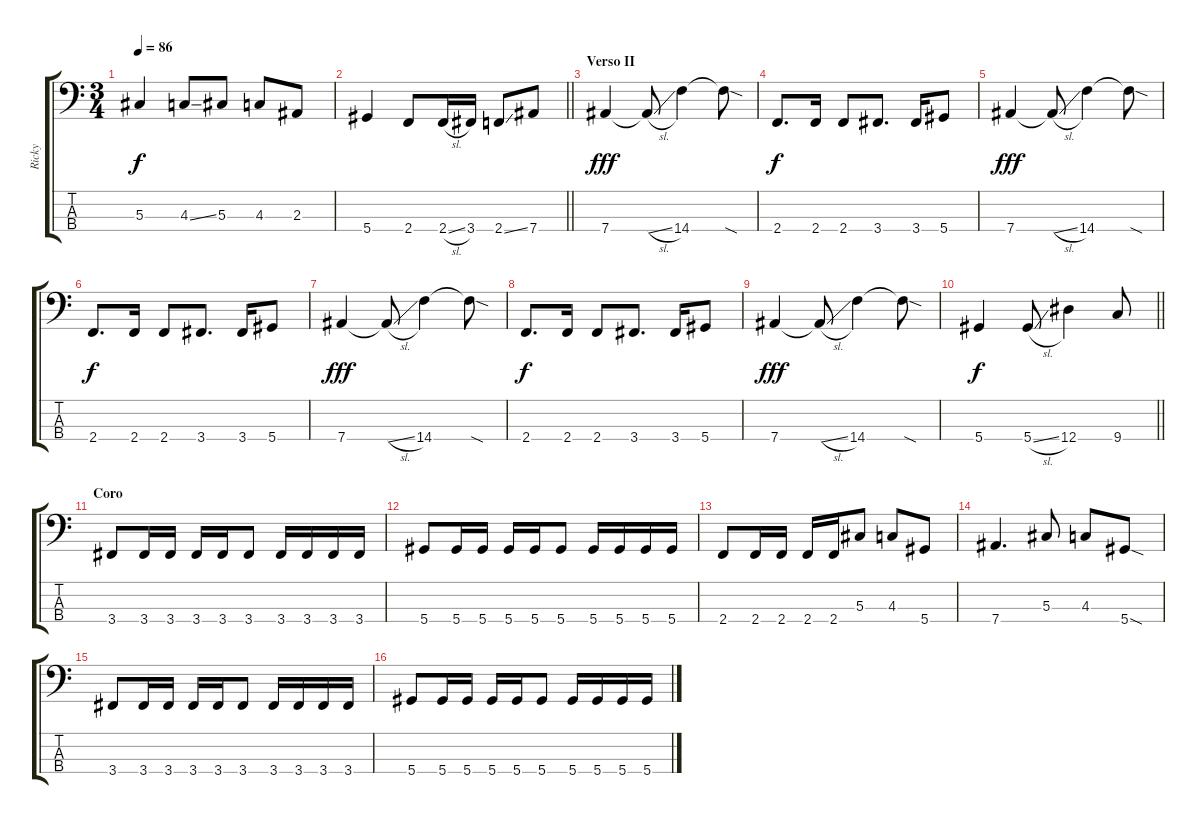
\track ("Ricky" "Ricky") {instrument electricbasspick}
\staff {score tabs}
\tuning (Gb2 Db2 Ab1 Eb1) {hide}
\ts (3 4)
\tempo 86
\clef f4
\ks c
5.3.4{dy f volume 14} 4.3{ss}.8 5.3.8 4.3.8 2.3.8 |
\barLineRight lightlight
5.4.4 2.4.8 2.4{sl}.16 3.4.16 2.4{ss}.8 7.4.8 |
\section ("" "Verso II")
7.4.4{dy fff volume 16} 7.4{sl t}.8 14.4.4 14.4{sod t}.8 |
2.4.8{d dy f} 2.4.16 2.4.8 3.4.8{d} 3.4.16 5.4.8 |
7.4.4{dy fff} 7.4{sl t}.8 14.4.4 14.4{sod t}.8 |
2.4.8{d dy f} 2.4.16 2.4.8 3.4.8{d} 3.4.16 5.4.8 |
7.4.4{dy fff} 7.4{sl t}.8 14.4.4 14.4{sod t}.8 |
2.4.8{d dy f} 2.4.16 2.4.8 3.4.8{d} 3.4.16 5.4.8 |
7.4.4{dy fff} 7.4{sl t}.8 14.4.4 14.4{sod t}.8 |
\barLineRight lightlight
5.4.4{dy f} 5.4{sl}.8 12.4.4 9.4.8 |
\section ("" "Coro")
3.4.8{volume 14} 3.4.16 3.4.16 3.4.16 3.4.16 3.4.8 3.4.16 3.4.16 3.4.16 3.4.16 |
5.4.8 5.4.16 5.4.16 5.4.16 5.4.16 5.4.8 5.4.16 5.4.16 5.4.16 5.4.16 |
2.4.8 2.4.16 2.4.16 2.4.16 2.4.16 5.3.8 4.3.8 5.4.8 |
7.4.4{d} 5.3.8 4.3.8 5.4{sod}.8 |
3.4.8 3.4.16 3.4.16 3.4.16 3.4.16 3.4.8 3.4.16 3.4.16 3.4.16 3.4.16 |
5.4.8 5.4.16 5.4.16 5.4.16 5.4.16 5.4.8 5.4.16 5.4.16 5.4.16 5.4.16
